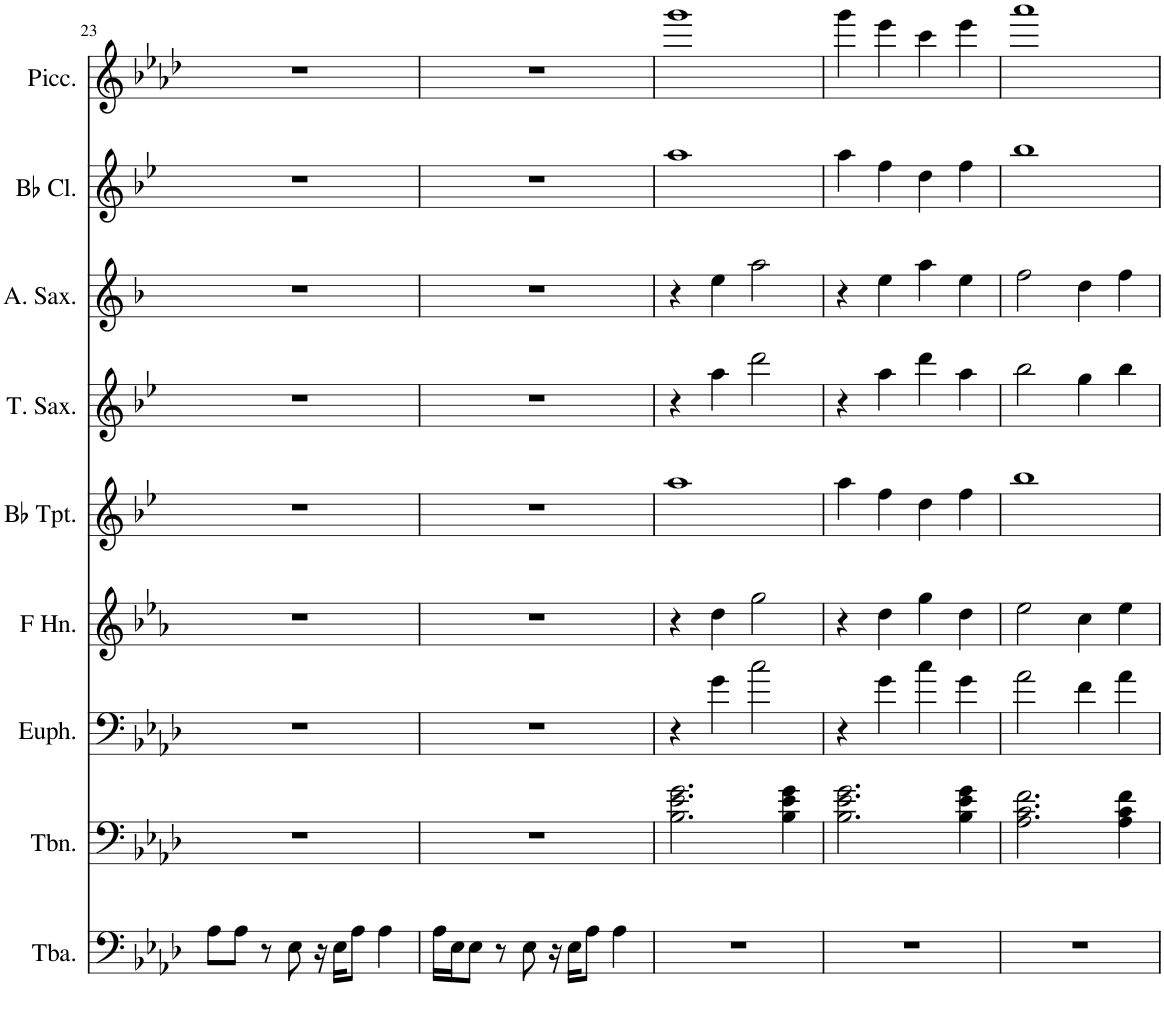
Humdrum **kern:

**kern	**kern	**kern	**kern	**kern	**kern	**kern	**kern	**kern
*part9	*part8	*part7	*part6	*part5	*part4	*part3	*part2	*part1
*staff9	*staff8	*staff7	*staff6	*staff5	*staff4	*staff3	*staff2	*staff1
*I"Tuba	*I"Trombone	*I"Euphonium	*I"Horn in F	*I"Bb Trumpet	*I"Tenor Saxophone	*I"Alto Saxophone	*I"Bb Clarinet	*I"Piccolo
*I'Tba.	*I'Tbn.	*I'Euph.	*	*I'Bb Tpt.	*I'T. Sax.	*I'A. Sax.	*I'Bb Cl.	*I'Picc.
!!LO:PB:g=z
*clefF4	*clefF4	*clefF4	*clefG2	*clefG2	*clefG2	*clefG2	*clefG2	*clefG2
*	*	*	*Trd4c7	*Trd1c2	*Trd8c14	*Trd5c9	*Trd1c2	*Trd-7c-12
*k[b-e-a-d-]	*k[b-e-a-d-]	*k[b-e-a-d-]	*k[b-e-a-]	*k[b-e-]	*k[b-e-]	*k[b-]	*k[b-e-]	*k[b-e-a-d-]
*M4/4	*M4/4	*M4/4	*M4/4	*M4/4	*M4/4	*M4/4	*M4/4	*M4/4
=23	=23	=23	=23	=23	=23	=23	=23	=23
8A-\L	1r	1r	1r	1r	1r	1r	1r	1r
8A-\J	.	.	.	.	.	.	.	.
8r	.	.	.	.	.	.	.	.
8E-\	.	.	.	.	.	.	.	.
16r	.	.	.	.	.	.	.	.
16E-\KL	.	.	.	.	.	.	.	.
8A-\J	.	.	.	.	.	.	.	.
4A-\	.	.	.	.	.	.	.	.
=24	=24	=24	=24	=24	=24	=24	=24	=24
16A-\LL	1r	1r	1r	1r	1r	1r	1r	1r
16E-\J	.	.	.	.	.	.	.	.
8E-\J	.	.	.	.	.	.	.	.
8r	.	.	.	.	.	.	.	.
8E-\	.	.	.	.	.	.	.	.
16r	.	.	.	.	.	.	.	.
16E-\KL	.	.	.	.	.	.	.	.
8A-\J	.	.	.	.	.	.	.	.
4A-\	.	.	.	.	.	.	.	.
=25	=25	=25	=25	=25	=25	=25	=25	=25
1r	2.B-\ 2.e-\ 2.g\	4r	4r	1aa	4r	4r	1aa	1ggg
.	.	4g\	4dd\	.	4aa\	4ee\	.	.
.	.	2cc\	2gg\	.	2ddd\	2aa\	.	.
.	4B-\ 4e-\ 4g\	.	.	.	.	.	.	.
=26	=26	=26	=26	=26	=26	=26	=26	=26
1r	2.B-\ 2.e-\ 2.g\	4r	4r	4aa\	4r	4r	4aa\	4ggg\
.	.	4g\	4dd\	4ff\	4aa\	4ee\	4ff\	4eee-\
.	.	4cc\	4gg\	4dd\	4ddd\	4aa\	4dd\	4ccc\
.	4B-\ 4e-\ 4g\	4g\	4dd\	4ff\	4aa\	4ee\	4ff\	4eee-\
=27	=27	=27	=27	=27	=27	=27	=27	=27
1r	2.A-\ 2.c\ 2.f\	2a-\	2ee-\	1bb-	2bb-\	2ff\	1bb-	1aaa-
.	.	4f\	4cc\	.	4gg\	4dd\	.	.
.	4A-\ 4c\ 4f\	4a-\	4ee-\	.	4bb-\	4ff\	.	.
=	=	=	=	=	=	=	=	=
*-	*-	*-	*-	*-	*-	*-	*-	*-
